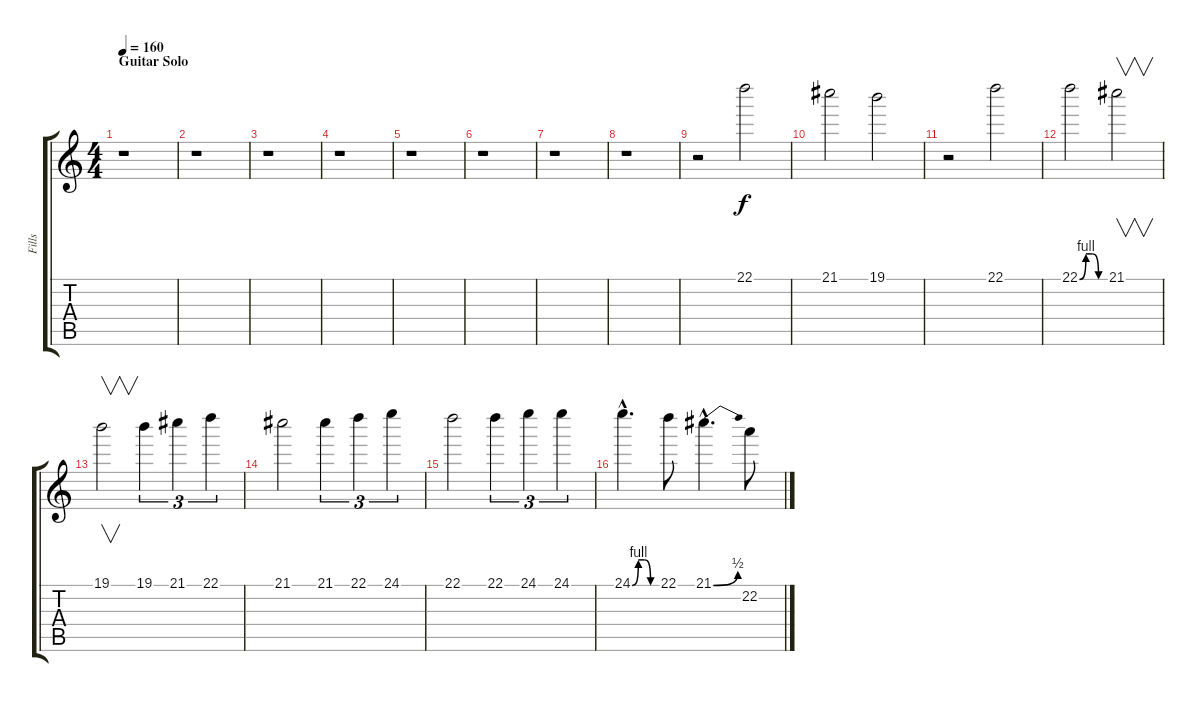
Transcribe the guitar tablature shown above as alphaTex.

\track ("Fills" "Fills") {instrument overdrivenguitar}
\staff {score tabs}
\tuning (E4 B3 G3 D3 A2 E2) {hide}
\ts (4 4)
\section ("" "Guitar Solo")
\tempo 160
\clef g2
\ks c
r.1{dy f} |
r.1 |
r.1 |
r.1 |
r.1 |
r.1 |
r.1 |
r.1 |
r.2 22.1.2 |
21.1.2 19.1.2 |
r.2 22.1.2 |
22.1{be (custom 0 0 15 4 30 4 45 0 60 0)}.2 21.1.2{v} |
19.1.2{v} 19.1.4{tu (3 2)} 21.1.4{tu (3 2)} 22.1.4{tu (3 2)} |
21.1.2 21.1.4{tu (3 2)} 22.1.4{tu (3 2)} 24.1.4{tu (3 2)} |
22.1.2 22.1.4{tu (3 2)} 24.1.4{tu (3 2)} 24.1.4{tu (3 2)} |
24.1{be (custom 0 0 15 4 30 4 45 0 60 0) hac}.4{d} 22.1.8 21.1{be (bend 0 0 60 2) hac}.4{d} 22.2.8
